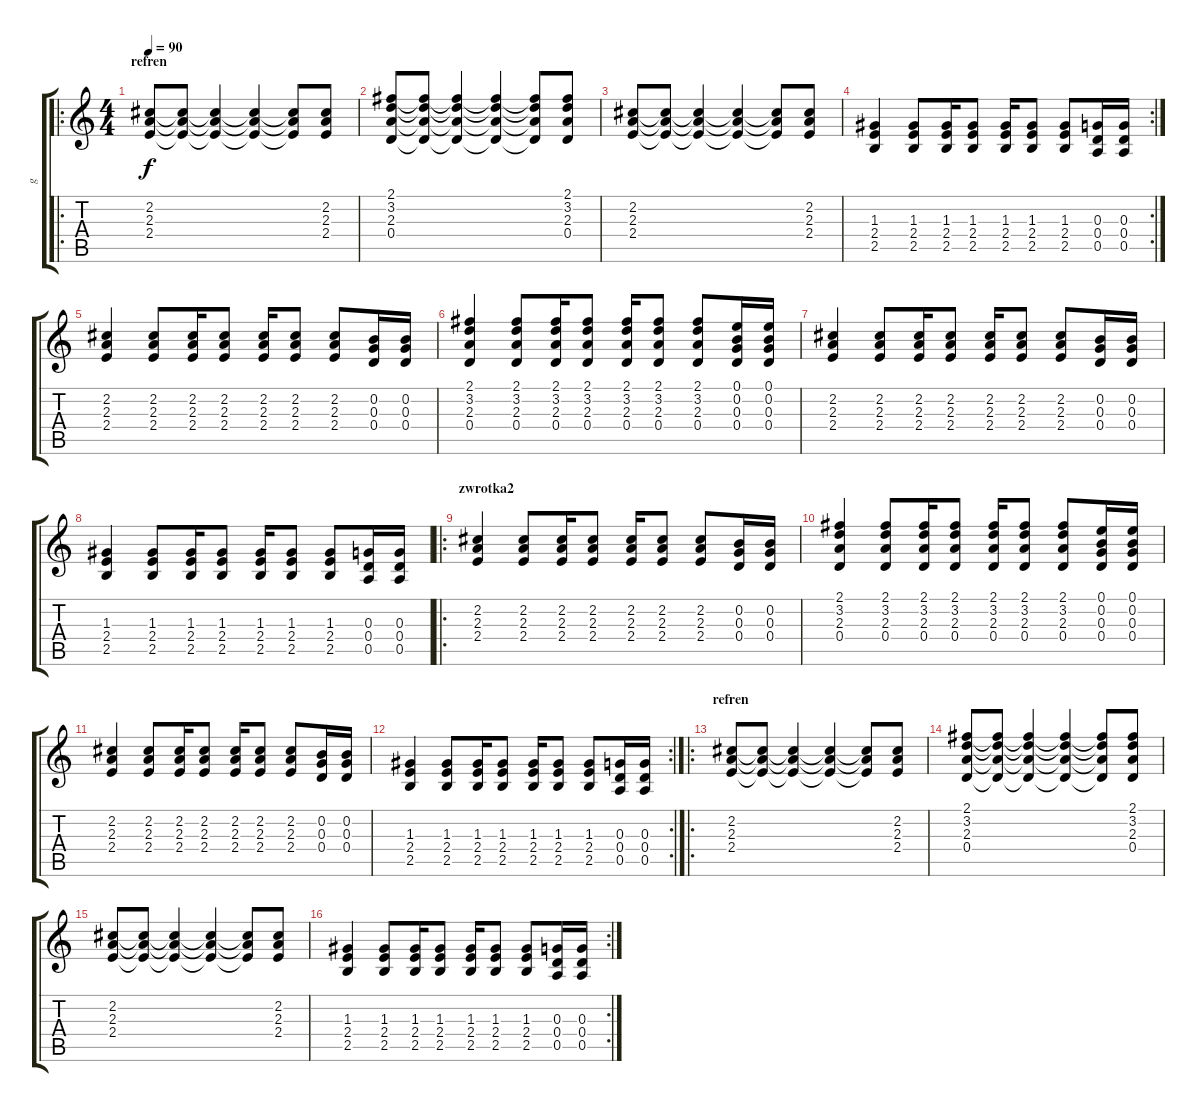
\track ("g" "g") {instrument electricguitarclean}
\staff {score tabs}
\tuning (E4 B3 G3 D3 A2 E2) {hide}
\ro
\ts (4 4)
\section ("" "refren")
\tempo 90
\clef g2
\ks c
(2.2 2.3 2.4).8{dy f} (2.2{t} 2.3{t} 2.4{t}).8 (2.2{t} 2.3{t} 2.4{t}).4 (2.2{t} 2.3{t} 2.4{t}).4 (2.2{t} 2.3{t} 2.4{t}).8 (2.2 2.3 2.4).8 |
(2.1 3.2 2.3 0.4).8 (2.1{t} 3.2{t} 2.3{t} 0.4{t}).8 (2.1{t} 3.2{t} 2.3{t} 0.4{t}).4 (2.1{t} 3.2{t} 2.3{t} 0.4{t}).4 (2.1{t} 3.2{t} 2.3{t} 0.4{t}).8 (2.1 3.2 2.3 0.4).8 |
(2.2 2.3 2.4).8 (2.2{t} 2.3{t} 2.4{t}).8 (2.2{t} 2.3{t} 2.4{t}).4 (2.2{t} 2.3{t} 2.4{t}).4 (2.2{t} 2.3{t} 2.4{t}).8 (2.2 2.3 2.4).8 |
\rc 2
(1.3 2.4 2.5).4 (1.3 2.4 2.5).8 (1.3 2.4 2.5).16 (1.3 2.4 2.5).8 (1.3 2.4 2.5).16 (1.3 2.4 2.5).8 (1.3 2.4 2.5).8 (0.3 0.4 0.5).16 (0.3 0.4 0.5).16 |
(2.2 2.3 2.4).4 (2.2 2.3 2.4).8 (2.2 2.3 2.4).16 (2.2 2.3 2.4).8 (2.2 2.3 2.4).16 (2.2 2.3 2.4).8 (2.2 2.3 2.4).8 (0.2 0.3 0.4).16 (0.2 0.3 0.4).16 |
(2.1 3.2 2.3 0.4).4 (2.1 3.2 2.3 0.4).8 (2.1 3.2 2.3 0.4).16 (2.1 3.2 2.3 0.4).8 (2.1 3.2 2.3 0.4).16 (2.1 3.2 2.3 0.4).8 (2.1 3.2 2.3 0.4).8 (0.1 0.2 0.3 0.4).16 (0.1 0.2 0.3 0.4).16 |
(2.2 2.3 2.4).4 (2.2 2.3 2.4).8 (2.2 2.3 2.4).16 (2.2 2.3 2.4).8 (2.2 2.3 2.4).16 (2.2 2.3 2.4).8 (2.2 2.3 2.4).8 (0.2 0.3 0.4).16 (0.2 0.3 0.4).16 |
(1.3 2.4 2.5).4 (1.3 2.4 2.5).8 (1.3 2.4 2.5).16 (1.3 2.4 2.5).8 (1.3 2.4 2.5).16 (1.3 2.4 2.5).8 (1.3 2.4 2.5).8 (0.3 0.4 0.5).16 (0.3 0.4 0.5).16 |
\ro
\section ("" "zwrotka2")
(2.2 2.3 2.4).4 (2.2 2.3 2.4).8 (2.2 2.3 2.4).16 (2.2 2.3 2.4).8 (2.2 2.3 2.4).16 (2.2 2.3 2.4).8 (2.2 2.3 2.4).8 (0.2 0.3 0.4).16 (0.2 0.3 0.4).16 |
(2.1 3.2 2.3 0.4).4 (2.1 3.2 2.3 0.4).8 (2.1 3.2 2.3 0.4).16 (2.1 3.2 2.3 0.4).8 (2.1 3.2 2.3 0.4).16 (2.1 3.2 2.3 0.4).8 (2.1 3.2 2.3 0.4).8 (0.1 0.2 0.3 0.4).16 (0.1 0.2 0.3 0.4).16 |
(2.2 2.3 2.4).4 (2.2 2.3 2.4).8 (2.2 2.3 2.4).16 (2.2 2.3 2.4).8 (2.2 2.3 2.4).16 (2.2 2.3 2.4).8 (2.2 2.3 2.4).8 (0.2 0.3 0.4).16 (0.2 0.3 0.4).16 |
\rc 2
(1.3 2.4 2.5).4 (1.3 2.4 2.5).8 (1.3 2.4 2.5).16 (1.3 2.4 2.5).8 (1.3 2.4 2.5).16 (1.3 2.4 2.5).8 (1.3 2.4 2.5).8 (0.3 0.4 0.5).16 (0.3 0.4 0.5).16 |
\ro
\section ("" "refren")
(2.2 2.3 2.4).8 (2.2{t} 2.3{t} 2.4{t}).8 (2.2{t} 2.3{t} 2.4{t}).4 (2.2{t} 2.3{t} 2.4{t}).4 (2.2{t} 2.3{t} 2.4{t}).8 (2.2 2.3 2.4).8 |
(2.1 3.2 2.3 0.4).8 (2.1{t} 3.2{t} 2.3{t} 0.4{t}).8 (2.1{t} 3.2{t} 2.3{t} 0.4{t}).4 (2.1{t} 3.2{t} 2.3{t} 0.4{t}).4 (2.1{t} 3.2{t} 2.3{t} 0.4{t}).8 (2.1 3.2 2.3 0.4).8 |
(2.2 2.3 2.4).8 (2.2{t} 2.3{t} 2.4{t}).8 (2.2{t} 2.3{t} 2.4{t}).4 (2.2{t} 2.3{t} 2.4{t}).4 (2.2{t} 2.3{t} 2.4{t}).8 (2.2 2.3 2.4).8 |
\rc 2
(1.3 2.4 2.5).4 (1.3 2.4 2.5).8 (1.3 2.4 2.5).16 (1.3 2.4 2.5).8 (1.3 2.4 2.5).16 (1.3 2.4 2.5).8 (1.3 2.4 2.5).8 (0.3 0.4 0.5).16 (0.3 0.4 0.5).16
